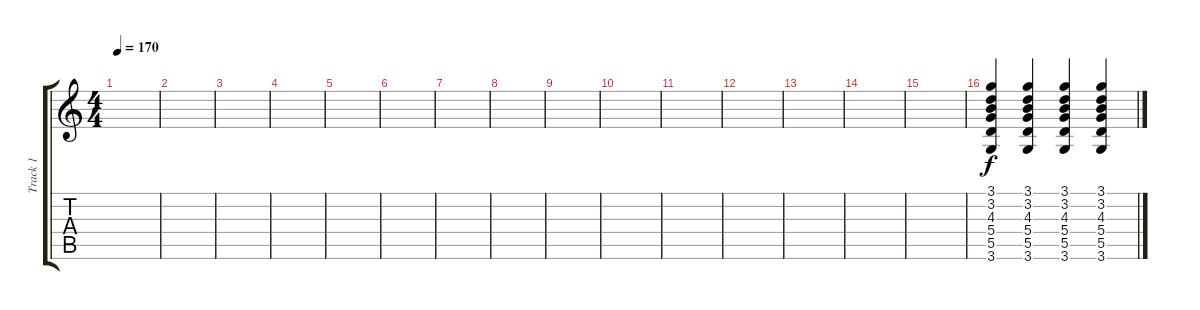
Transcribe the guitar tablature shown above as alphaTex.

\track ("Track 1" "Track 1") {instrument overdrivenguitar}
\staff {score tabs}
\tuning (E4 B3 G3 D3 A2 E2) {hide}
\ts (4 4)
\tempo 170
\clef g2
\ks c
|
|
|
|
|
|
|
|
|
|
|
|
|
|
|
(3.1 3.2 4.3 5.4 5.5 3.6).4 (3.1 3.2 4.3 5.4 5.5 3.6).4 (3.1 3.2 4.3 5.4 5.5 3.6).4 (3.1 3.2 4.3 5.4 5.5 3.6).4
